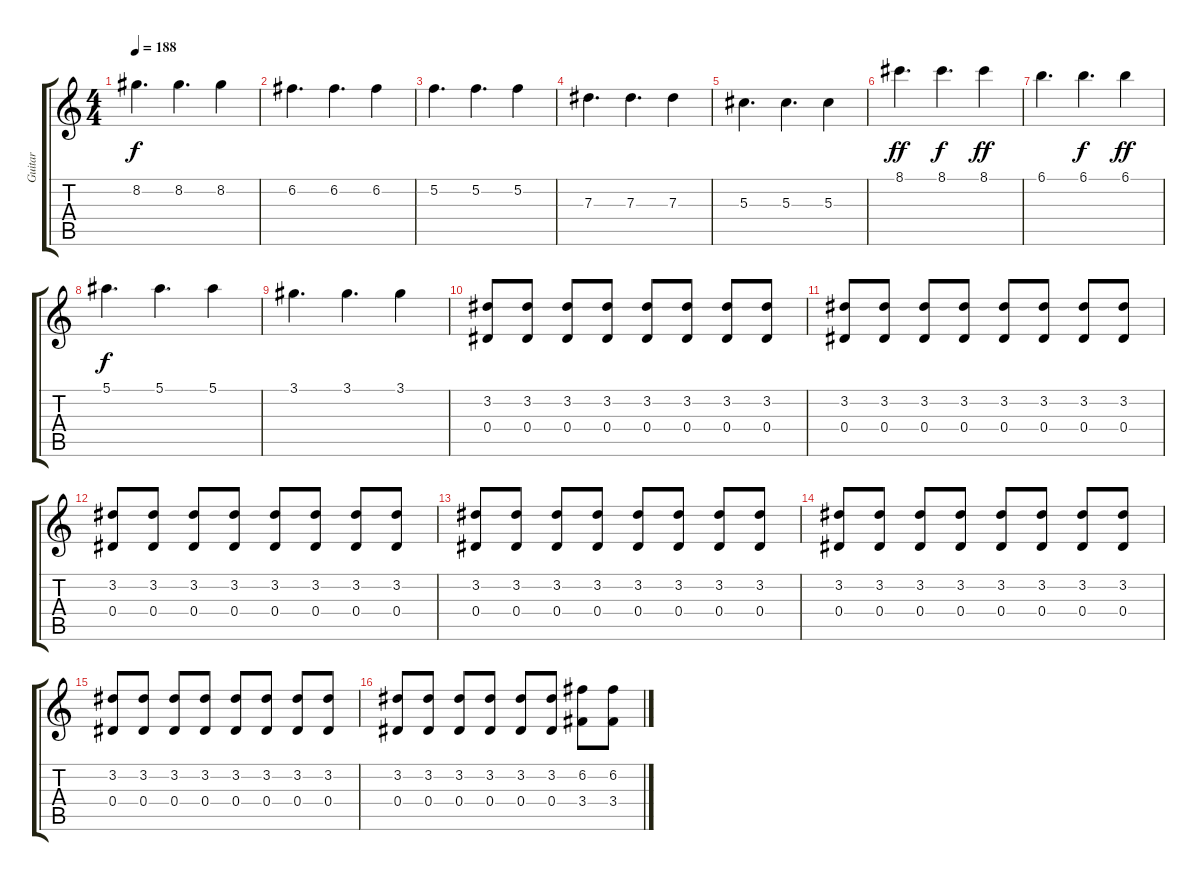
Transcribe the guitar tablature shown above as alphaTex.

\track ("Guitar" "Guitar") {instrument overdrivenguitar}
\staff {score tabs}
\tuning (F4 C4 Ab3 Eb3 Bb2 F2) {hide}
\ts (4 4)
\tempo 188
\clef g2
\ks c
8.2.4{d dy f} 8.2.4{d} 8.2.4 |
6.2.4{d} 6.2.4{d} 6.2.4 |
5.2.4{d} 5.2.4{d} 5.2.4 |
7.3.4{d} 7.3.4{d} 7.3.4 |
5.3.4{d} 5.3.4{d} 5.3.4 |
8.1.4{d dy ff} 8.1.4{d dy f} 8.1.4{dy ff} |
6.1.4{d} 6.1.4{d dy f} 6.1.4{dy ff} |
5.1.4{d dy f} 5.1.4{d} 5.1.4 |
3.1.4{d} 3.1.4{d} 3.1.4 |
(3.2 0.4).8 (3.2 0.4).8 (3.2 0.4).8 (3.2 0.4).8 (3.2 0.4).8 (3.2 0.4).8 (3.2 0.4).8 (3.2 0.4).8 |
(3.2 0.4).8 (3.2 0.4).8 (3.2 0.4).8 (3.2 0.4).8 (3.2 0.4).8 (3.2 0.4).8 (3.2 0.4).8 (3.2 0.4).8 |
(3.2 0.4).8 (3.2 0.4).8 (3.2 0.4).8 (3.2 0.4).8 (3.2 0.4).8 (3.2 0.4).8 (3.2 0.4).8 (3.2 0.4).8 |
(3.2 0.4).8 (3.2 0.4).8 (3.2 0.4).8 (3.2 0.4).8 (3.2 0.4).8 (3.2 0.4).8 (3.2 0.4).8 (3.2 0.4).8 |
(3.2 0.4).8 (3.2 0.4).8 (3.2 0.4).8 (3.2 0.4).8 (3.2 0.4).8 (3.2 0.4).8 (3.2 0.4).8 (3.2 0.4).8 |
(3.2 0.4).8 (3.2 0.4).8 (3.2 0.4).8 (3.2 0.4).8 (3.2 0.4).8 (3.2 0.4).8 (3.2 0.4).8 (3.2 0.4).8 |
(3.2 0.4).8 (3.2 0.4).8 (3.2 0.4).8 (3.2 0.4).8 (3.2 0.4).8 (3.2 0.4).8 (6.2 3.4).8 (6.2 3.4).8
